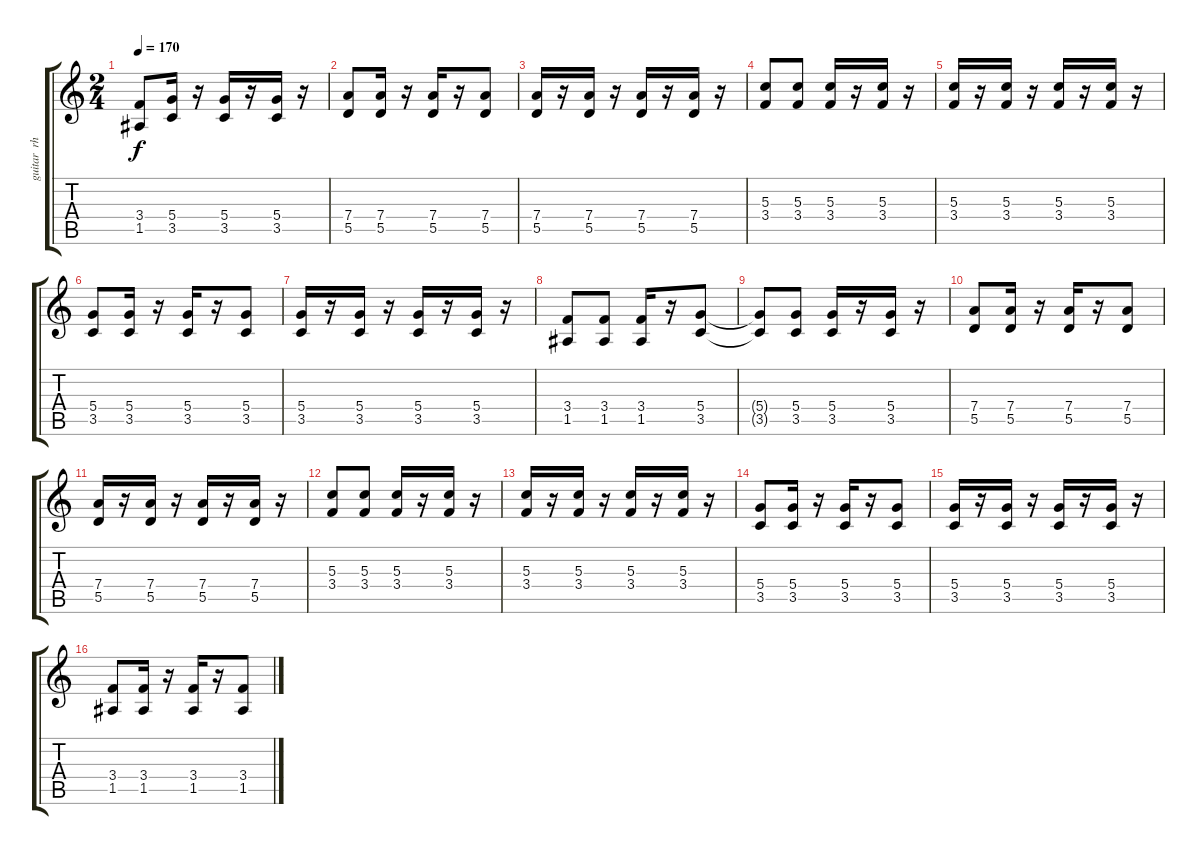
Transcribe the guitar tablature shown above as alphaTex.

\track ("guitar  rhythm  one" "guitar  rh") {instrument distortionguitar}
\staff {score tabs}
\tuning (E4 B3 G3 D3 A2 E2) {hide}
\ts (2 4)
\tempo 170
\clef g2
\ks c
(3.4{t} 1.5{t}).8{dy f} (5.4 3.5).16 r.16 (5.4 3.5).16 r.16 (5.4 3.5).16 r.16 |
(7.4 5.5).8 (7.4 5.5).16 r.16 (7.4 5.5).16 r.16 (7.4 5.5).8 |
(7.4 5.5).16 r.16 (7.4 5.5).16 r.16 (7.4 5.5).16 r.16 (7.4 5.5).16 r.16 |
(5.3 3.4).8 (5.3 3.4).8 (5.3 3.4).16 r.16 (5.3 3.4).16 r.16 |
(5.3 3.4).16 r.16 (5.3 3.4).16 r.16 (5.3 3.4).16 r.16 (5.3 3.4).16 r.16 |
(5.4 3.5).8 (5.4 3.5).16 r.16 (5.4 3.5).16 r.16 (5.4 3.5).8 |
(5.4 3.5).16 r.16 (5.4 3.5).16 r.16 (5.4 3.5).16 r.16 (5.4 3.5).16 r.16 |
(3.4 1.5).8 (3.4 1.5).8 (3.4 1.5).16 r.16 (5.4 3.5).8 |
(5.4{t} 3.5{t}).8 (5.4 3.5).8 (5.4 3.5).16 r.16 (5.4 3.5).16 r.16 |
(7.4 5.5).8 (7.4 5.5).16 r.16 (7.4 5.5).16 r.16 (7.4 5.5).8 |
(7.4 5.5).16 r.16 (7.4 5.5).16 r.16 (7.4 5.5).16 r.16 (7.4 5.5).16 r.16 |
(5.3 3.4).8 (5.3 3.4).8 (5.3 3.4).16 r.16 (5.3 3.4).16 r.16 |
(5.3 3.4).16 r.16 (5.3 3.4).16 r.16 (5.3 3.4).16 r.16 (5.3 3.4).16 r.16 |
(5.4 3.5).8 (5.4 3.5).16 r.16 (5.4 3.5).16 r.16 (5.4 3.5).8 |
(5.4 3.5).16 r.16 (5.4 3.5).16 r.16 (5.4 3.5).16 r.16 (5.4 3.5).16 r.16 |
(3.4 1.5).8 (3.4 1.5).16 r.16 (3.4 1.5).16 r.16 (3.4 1.5).8
